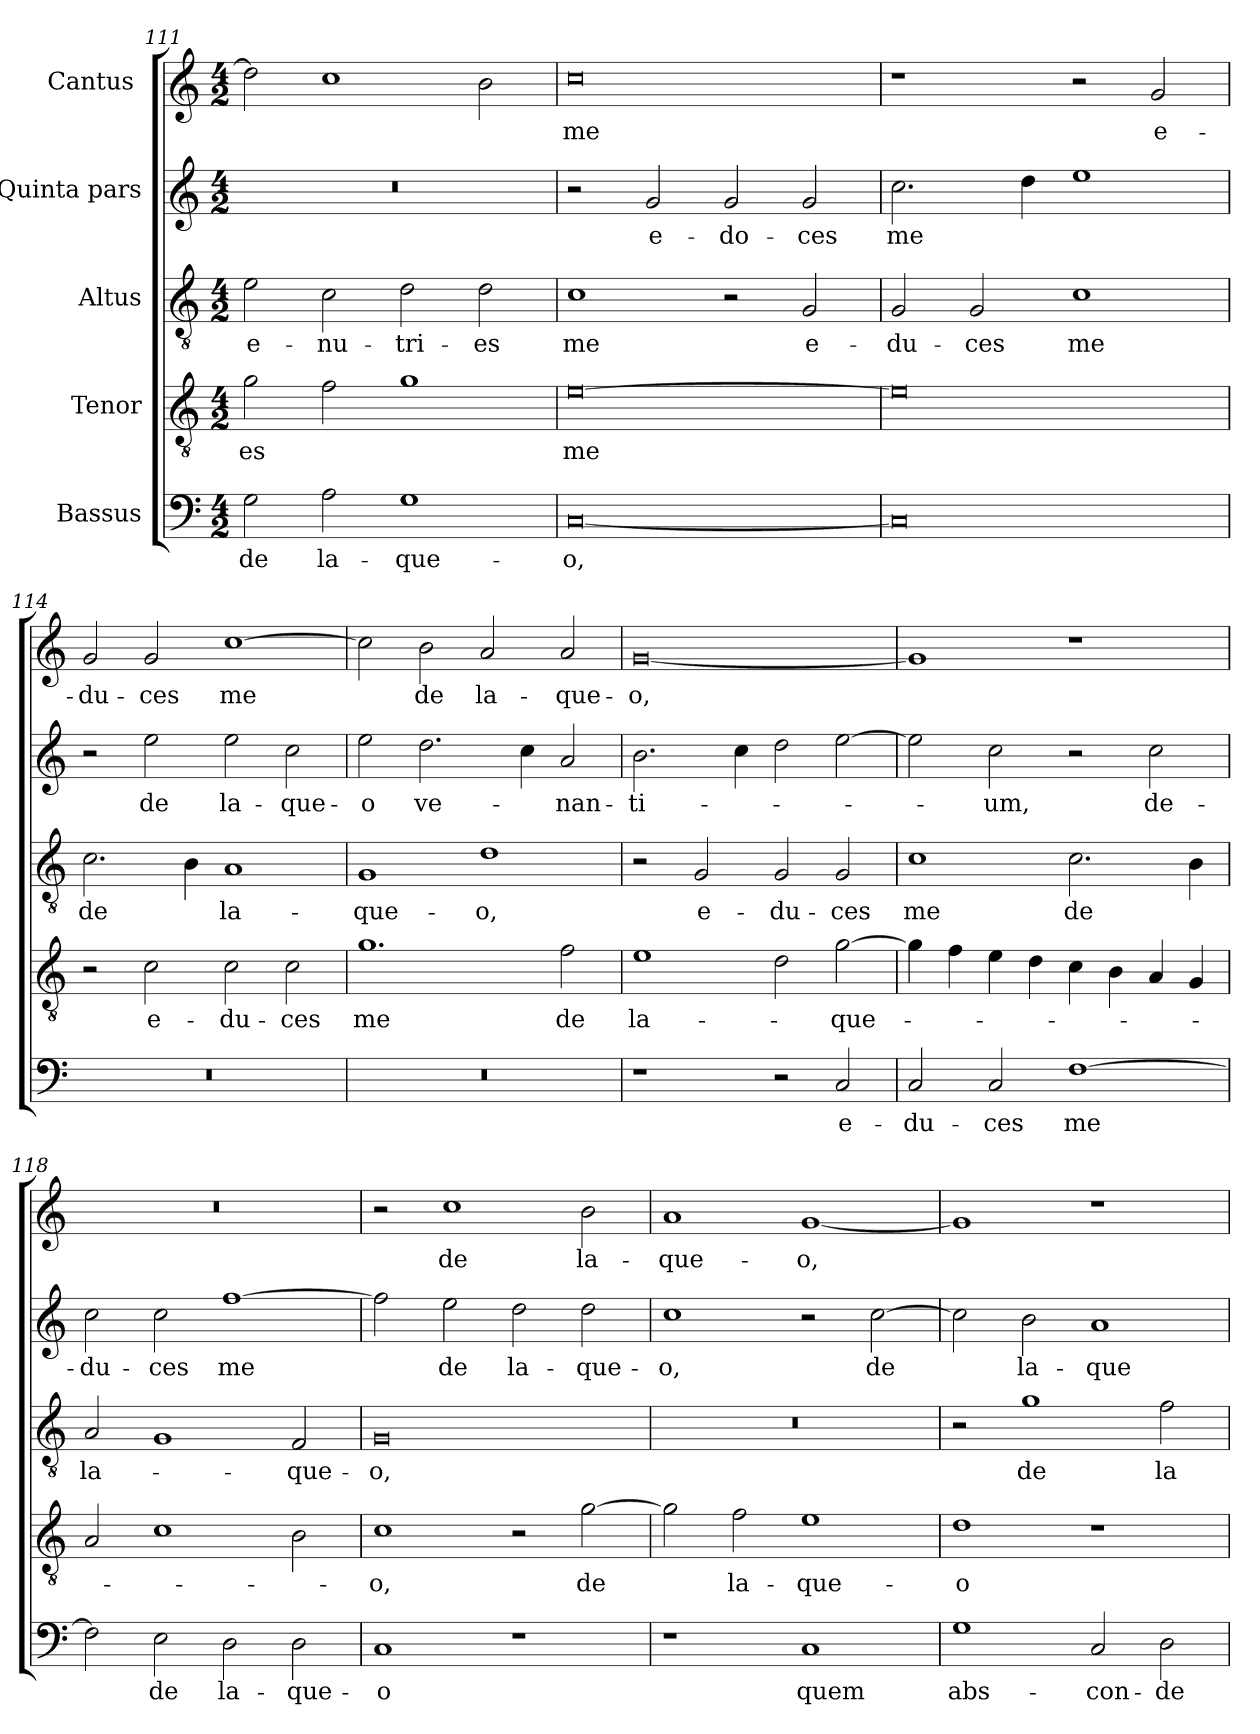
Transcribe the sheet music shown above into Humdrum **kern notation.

**kern	**text	**kern	**text	**kern	**text	**kern	**text	**kern	**text
*part5	*part5	*part4	*part4	*part3	*part3	*part2	*part2	*part1	*part1
*staff5	*staff5	*staff4	*staff4	*staff3	*staff3	*staff2	*staff2	*staff1	*staff1
*I"Bassus	*	*I"Tenor	*	*I"Altus	*	*I"Quinta pars	*	*I"Cantus 	*
*clefF4	*	*clefGv2	*	*clefGv2	*	*clefG2	*	*clefG2	*
*k[]	*	*k[]	*	*k[]	*	*k[]	*	*k[]	*
*M4/2	*	*M4/2	*	*M4/2	*	*M4/2	*	*M4/2	*
=111	=111	=111	=111	=111	=111	=111	=111	=111	=111
2G\	de	2g\	-es	2e\	e-	0r	.	2dd\]	.
2A\	la-	2f\	.	2c\	-nu-	.	.	1cc\	.
1G\	-que-	1g\	.	2d\	-tri-	.	.	.	.
.	.	.	.	2d\	-es	.	.	2b\	.
=112	=112	=112	=112	=112	=112	=112	=112	=112	=112
[0C/	-o,	[0e\	me	1c\	me	2r	.	0cc\	me
.	.	.	.	.	.	2g/	e-	.	.
.	.	.	.	2r	.	2g/	-do-	.	.
.	.	.	.	2G/	e-	2g/	-ces	.	.
=113	=113	=113	=113	=113	=113	=113	=113	=113	=113
0C/]	.	0e\]	.	2G/	-du-	2.cc\	me	1r	.
.	.	.	.	2G/	-ces	.	.	.	.
.	.	.	.	.	.	4dd\	.	.	.
.	.	.	.	1c\	me	1ee\	.	2r	.
.	.	.	.	.	.	.	.	2g/	e-
=114	=114	=114	=114	=114	=114	=114	=114	=114	=114
0r	.	2r	.	2.c\	de	2r	.	2g/	-du-
.	.	2c\	e-	.	.	2ee\	de	2g/	-ces
.	.	.	.	4B\	.	.	.	.	.
.	.	2c\	-du-	1A/	la-	2ee\	la-	[1cc\	me
.	.	2c\	-ces	.	.	2cc\	-que-	.	.
=115	=115	=115	=115	=115	=115	=115	=115	=115	=115
0r	.	1.g\	me	1G/	-que-	2ee\	-o	2cc\]	.
.	.	.	.	.	.	2.dd\	ve-	2b\	de
.	.	.	.	1d\	-o,	.	.	2a/	la-
.	.	.	.	.	.	4cc\	.	.	.
.	.	2f\	de	.	.	2a/	-nan-	2a/	-que-
=116	=116	=116	=116	=116	=116	=116	=116	=116	=116
1r	.	1e\	la-	2r	.	2.b\	-ti-	[0g/	-o,
.	.	.	.	2G/	e-	.	.	.	.
.	.	.	.	.	.	4cc\	.	.	.
2r	.	2d\	.	2G/	-du-	2dd\	.	.	.
2C/	e-	[2g\	-que-	2G/	-ces	[2ee\	.	.	.
=117	=117	=117	=117	=117	=117	=117	=117	=117	=117
2C/	-du-	4g\]	.	1c\	me	2ee\]	.	1g/]	.
.	.	4f\	.	.	.	.	.	.	.
2C/	-ces	4e\	.	.	.	2cc\	-um,	.	.
.	.	4d\	.	.	.	.	.	.	.
[1F\	me	4c\	.	2.c\	de	2r	.	1r	.
.	.	4B\	.	.	.	.	.	.	.
.	.	4A/	.	.	.	2cc\	de-	.	.
.	.	4G/	.	4B\	.	.	.	.	.
=118	=118	=118	=118	=118	=118	=118	=118	=118	=118
2F\]	.	2A/	.	2A/	la-	2cc\	-du-	0r	.
2E\	de	1c\	.	1G/	.	2cc\	-ces	.	.
2D\	la-	.	.	.	.	[1ff\	me	.	.
2D\	-que-	2B\	.	2F/	-que-	.	.	.	.
=119	=119	=119	=119	=119	=119	=119	=119	=119	=119
1C/	-o	1c\	-o,	0G/	-o,	2ff\]	.	2r	.
.	.	.	.	.	.	2ee\	de	1cc\	de
1r	.	2r	.	.	.	2dd\	la-	.	.
.	.	[2g\	de	.	.	2dd\	-que-	2b\	la-
=120	=120	=120	=120	=120	=120	=120	=120	=120	=120
1r	.	2g\]	.	0r	.	1cc\	-o,	1a/	-que-
.	.	2f\	la-	.	.	.	.	.	.
1C/	quem	1e\	-que-	.	.	2r	.	[1g/	-o,
.	.	.	.	.	.	[2cc\	de	.	.
=121	=121	=121	=121	=121	=121	=121	=121	=121	=121
1G\	abs-	1d\	-o	2r	.	2cc\]	.	1g/]	.
.	.	.	.	1g\	de	2b\	la-	.	.
2C/	-con-	1r	.	.	.	1a/	-que-	1r	.
2D\	-de-	.	.	2f\	la-	.	.	.	.
=	=	=	=	=	=	=	=	=	=
*-	*-	*-	*-	*-	*-	*-	*-	*-	*-
